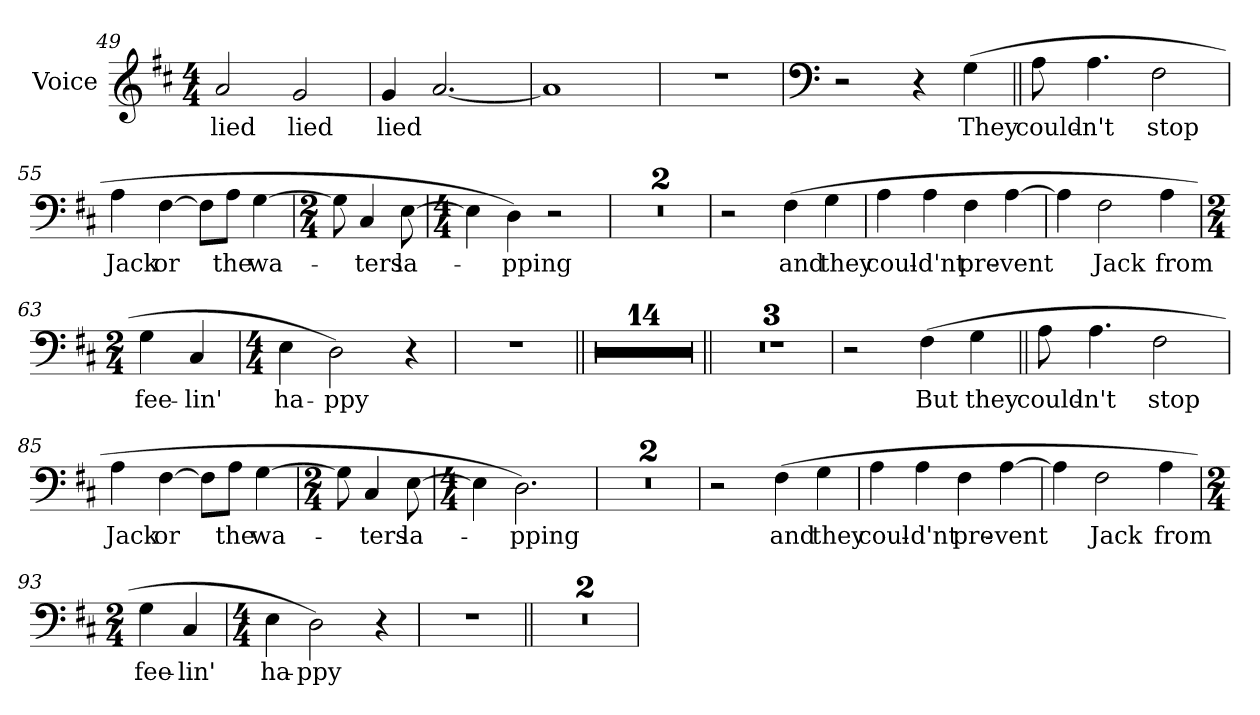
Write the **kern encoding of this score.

**kern	**text
*part1	*part1
*staff1	*staff1
*I"Voice	*
*I'Voice	*
!!LO:LB:g=z
*clefG2	*
*k[f#c#]	*
*D:	*
*M4/4	*
=49	=49
!	!LO:LY:b:color=#000000
2ai/	lied
!	!LO:LY:b:color=#000000
2gi/	lied
=50	=50
!	!LO:LY:b:color=#000000
4gi/	lied
[2.ai/	.
=51	=51
1ai]	.
=52	=52
1r	.
=53	=53
*clefF4	*
2r	.
4r	.
!	!LO:LY:b:color=#000000
(4Gi\	They
=54||	=54||
!	!LO:LY:b:color=#000000
8Ai\	could-
!	!LO:LY:b:color=#000000
4.Ai\	-n't
!	!LO:LY:b:color=#000000
2F#i\	stop
!!LO:LB:g=z
=55	=55
!	!LO:LY:b:color=#000000
4Ai\	Jack
!	!LO:LY:b:color=#000000
[4F#i\	or
8F#i\L]	.
!	!LO:LY:b:color=#000000
8Ai\J	the
!	!LO:LY:b:color=#000000
[4Gi\	wa-
=56	=56
*M2/4	*
8Gi\]	.
!	!LO:LY:b:color=#000000
4C#i/	-ters
!	!LO:LY:b:color=#000000
[8Ei\	la-
=57	=57
*M4/4	*
4Ei\]	.
!	!LO:LY:b:color=#000000
4Di\)	-pping
2r	.
=58	=58
1r	.
=59	=59
1r	.
=60	=60
2r	.
!	!LO:LY:b:color=#000000
(4F#i\	and
!	!LO:LY:b:color=#000000
4Gi\	they
!!LO:PB:g=z
=61	=61
!	!LO:LY:b:color=#000000
4Ai\	coul-
!	!LO:LY:b:color=#000000
4Ai\	-d'nt
!	!LO:LY:b:color=#000000
4F#i\	pre-
!	!LO:LY:b:color=#000000
[4Ai\	-vent
=62	=62
4Ai\]	.
!	!LO:LY:b:color=#000000
2F#i\	Jack
!	!LO:LY:b:color=#000000
4Ai\	from
=63	=63
*M2/4	*
!	!LO:LY:b:color=#000000
4Gi\	fee-
!	!LO:LY:b:color=#000000
4C#i/	-lin'
=64	=64
*M4/4	*
!	!LO:LY:b:color=#000000
4Ei\	ha-
!	!LO:LY:b:color=#000000
2Di\)	-ppy
4r	.
=65	=65
1r	.
=66||	=66||
1r	.
=67	=67
1r	.
!!LO:LB:g=z
=68	=68
1r	.
=69	=69
1r	.
=70	=70
1r	.
=71	=71
1r	.
=72	=72
1r	.
=73	=73
1r	.
=74	=74
1r	.
=75	=75
1r	.
=76	=76
1r	.
!!LO:LB:g=z
=77	=77
1r	.
=78	=78
1r	.
=79	=79
1r	.
=80||	=80||
1r	.
=81	=81
1r	.
=82	=82
1r	.
=83	=83
2r	.
!	!LO:LY:b:color=#000000
(4F#i\	But
!	!LO:LY:b:color=#000000
4Gi\	they
=84||	=84||
!	!LO:LY:b:color=#000000
8Ai\	could-
!	!LO:LY:b:color=#000000
4.Ai\	-n't
!	!LO:LY:b:color=#000000
2F#i\	stop
!!LO:LB:g=z
=85	=85
!	!LO:LY:b:color=#000000
4Ai\	Jack
!	!LO:LY:b:color=#000000
[4F#i\	or
8F#i\L]	.
!	!LO:LY:b:color=#000000
8Ai\J	the
!	!LO:LY:b:color=#000000
[4Gi\	wa-
=86	=86
*M2/4	*
8Gi\]	.
!	!LO:LY:b:color=#000000
4C#i/	-ters
!	!LO:LY:b:color=#000000
[8Ei\	la-
=87	=87
*M4/4	*
4Ei\]	.
!	!LO:LY:b:color=#000000
2.Di\)	-pping
=88	=88
1r	.
=89	=89
1r	.
=90	=90
2r	.
!	!LO:LY:b:color=#000000
(4F#i\	and
!	!LO:LY:b:color=#000000
4Gi\	they
=91	=91
!	!LO:LY:b:color=#000000
4Ai\	coul-
!	!LO:LY:b:color=#000000
4Ai\	-d'nt
!	!LO:LY:b:color=#000000
4F#i\	pre-
!	!LO:LY:b:color=#000000
[4Ai\	-vent
!!LO:LB:g=z
=92	=92
4Ai\]	.
!	!LO:LY:b:color=#000000
2F#i\	Jack
!	!LO:LY:b:color=#000000
4Ai\	from
=93	=93
*M2/4	*
!	!LO:LY:b:color=#000000
4Gi\	fee-
!	!LO:LY:b:color=#000000
4C#i/	-lin'
=94	=94
*M4/4	*
!	!LO:LY:b:color=#000000
4Ei\	ha-
!	!LO:LY:b:color=#000000
2Di\)	-ppy
4r	.
=95	=95
1r	.
=96||	=96||
1r	.
=97	=97
1r	.
=	=
*-	*-
